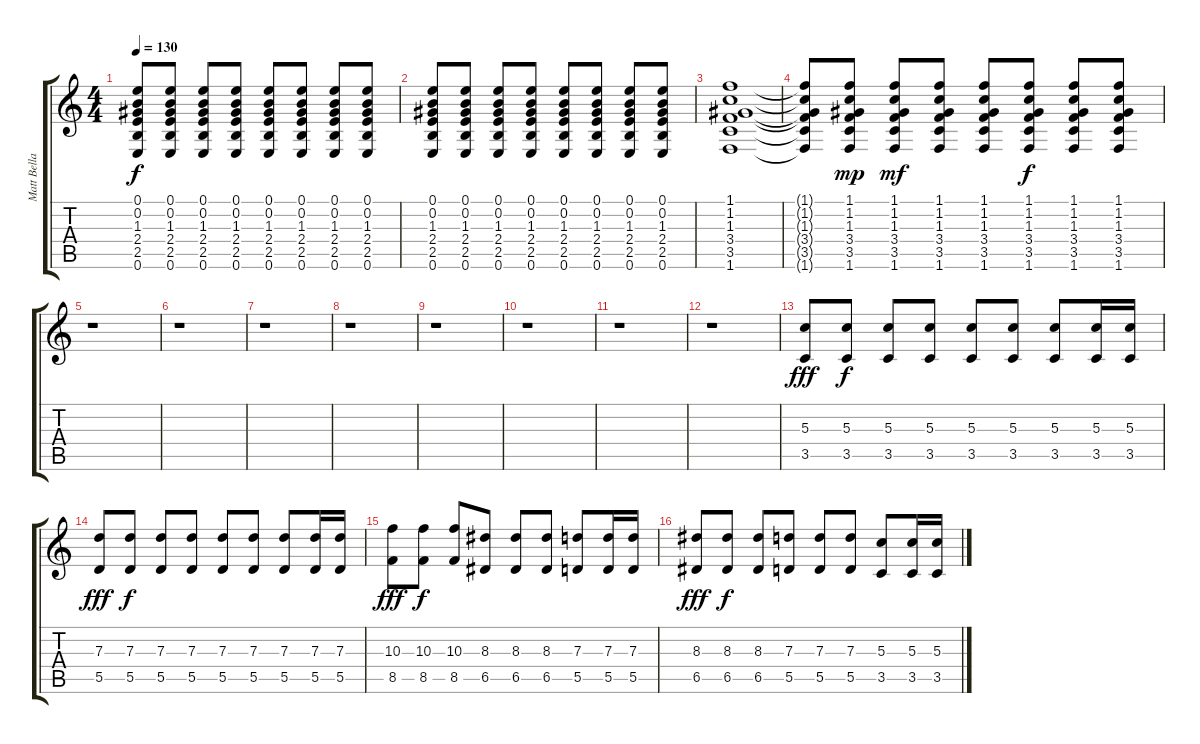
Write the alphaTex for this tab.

\track ("Matt Bellamy" "Matt Bella") {instrument electricguitarclean}
\staff {score tabs}
\tuning (E4 B3 G3 D3 A2 E2) {hide}
\ts (4 4)
\tempo 130
\clef g2
\ks c
(0.1 0.2 1.3 2.4 2.5 0.6).8{dy f} (0.1 0.2 1.3 2.4 2.5 0.6).8 (0.1 0.2 1.3 2.4 2.5 0.6).8 (0.1 0.2 1.3 2.4 2.5 0.6).8 (0.1 0.2 1.3 2.4 2.5 0.6).8 (0.1 0.2 1.3 2.4 2.5 0.6).8 (0.1 0.2 1.3 2.4 2.5 0.6).8 (0.1 0.2 1.3 2.4 2.5 0.6).8 |
(0.1 0.2 1.3 2.4 2.5 0.6).8 (0.1 0.2 1.3 2.4 2.5 0.6).8 (0.1 0.2 1.3 2.4 2.5 0.6).8 (0.1 0.2 1.3 2.4 2.5 0.6).8 (0.1 0.2 1.3 2.4 2.5 0.6).8 (0.1 0.2 1.3 2.4 2.5 0.6).8 (0.1 0.2 1.3 2.4 2.5 0.6).8 (0.1 0.2 1.3 2.4 2.5 0.6).8 |
(1.1 1.2 1.3 3.4 3.5 1.6).1 |
(1.1{t} 1.2{t} 1.3{t} 3.4{t} 3.5{t} 1.6{t}).8 (1.1 1.2 1.3 3.4 3.5 1.6).8{dy mp} (1.1 1.2 1.3 3.4 3.5 1.6).8{dy mf} (1.1 1.2 1.3 3.4 3.5 1.6).8 (1.1 1.2 1.3 3.4 3.5 1.6).8 (1.1 1.2 1.3 3.4 3.5 1.6).8{dy f} (1.1 1.2 1.3 3.4 3.5 1.6).8 (1.1 1.2 1.3 3.4 3.5 1.6).8 |
r.1 |
r.1 |
r.1 |
r.1 |
r.1 |
r.1 |
r.1 |
r.1 |
(5.3 3.5).8{dy fff} (5.3 3.5).8{dy f} (5.3 3.5).8 (5.3 3.5).8 (5.3 3.5).8 (5.3 3.5).8 (5.3 3.5).8 (5.3 3.5).16 (5.3 3.5).16 |
(7.3 5.5).8{dy fff} (7.3 5.5).8{dy f} (7.3 5.5).8 (7.3 5.5).8 (7.3 5.5).8 (7.3 5.5).8 (7.3 5.5).8 (7.3 5.5).16 (7.3 5.5).16 |
(10.3 8.5).8{dy fff} (10.3 8.5).8{dy f} (10.3 8.5).8 (8.3 6.5).8 (8.3 6.5).8 (8.3 6.5).8 (7.3 5.5).8 (7.3 5.5).16 (7.3 5.5).16 |
(8.3 6.5).8{dy fff} (8.3 6.5).8{dy f} (8.3 6.5).8 (7.3 5.5).8 (7.3 5.5).8 (7.3 5.5).8 (5.3 3.5).8 (5.3 3.5).16 (5.3 3.5).16
